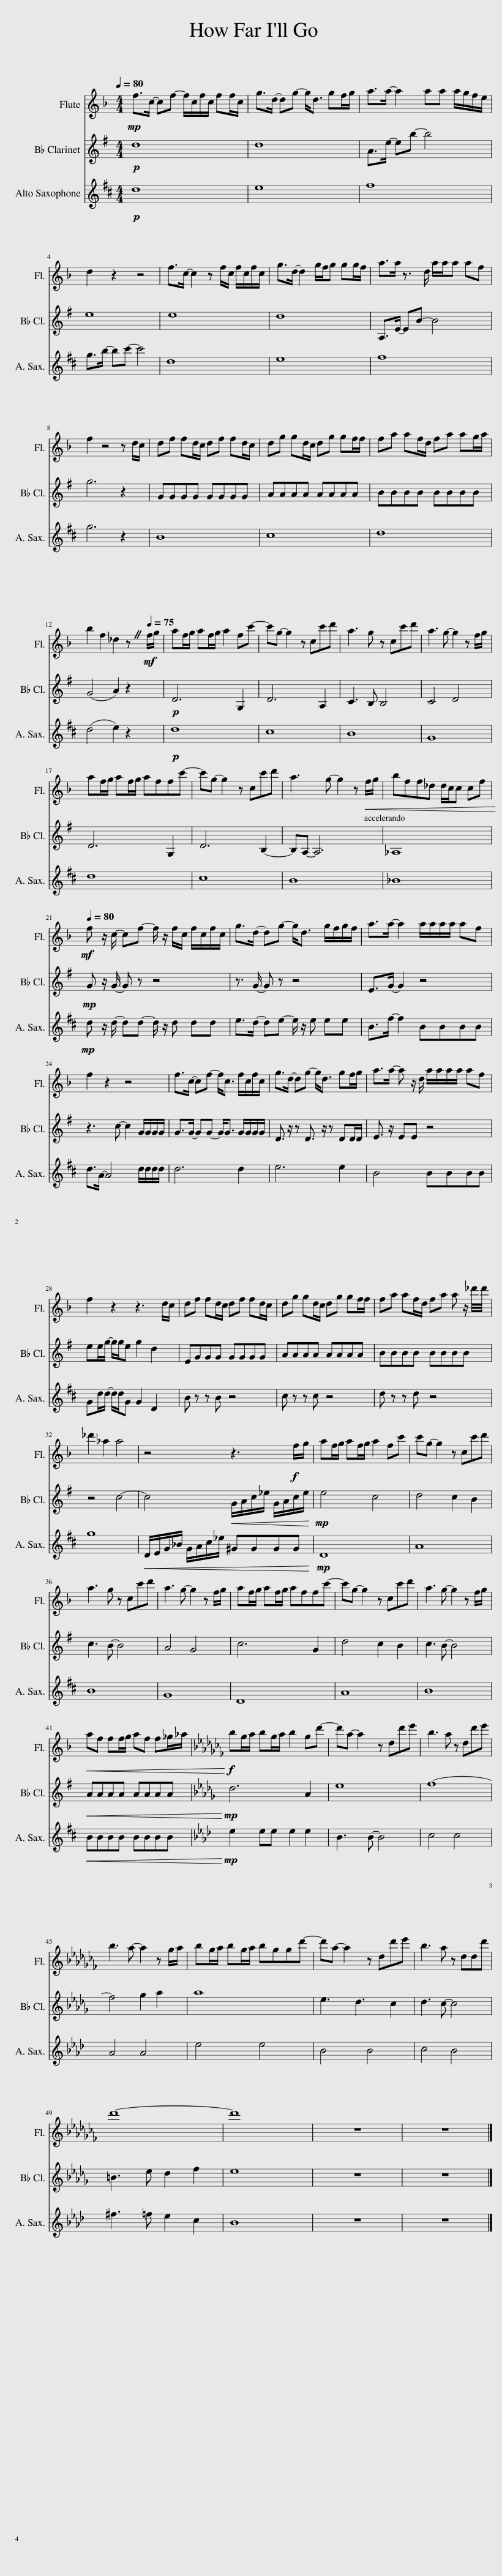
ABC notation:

X:1
%%score 1 2 3
L:1/8
Q:1/4=80
M:4/4
I:linebreak $
K:F
V:1 treble
V:2 treble transpose=-2
V:3 treble transpose=-9
V:1
!mp! f>c- cf- f/c/f/c/ ff/c/ | g>d- dg- g<d gf/g/ | a>a- a2 aa a/g/f/e/ |$ d2 z2 z4 | f>c- c2 z f/c/ f/c/f/c/ | %5
 g>d- d2 g/f/g gg/f/ | a>a z3/2 d/ a/a/a af |$ f2 z4 z d/c/ | df fd/c/ df fd/c/ | dg gd/c/ dg gf/f/ | %10
 fa af/d/ fa ag/a/ |$ b2 f2 _d2 z[Q:1/4=75]!mf! f/g/ | af/g/ af/g/ a2 fc'- | c'g- g2 z cc'd' | a3 g z cc'd' | %15
 a3 g- g2 z f/g/ |$ af/g/ af/g/ affc'- | c'g- g2 z cc'd' | a3 g- g2 z!<(! f/g/!<)! | bff_d d/c/c cf |$ %20
[Q:1/4=80]!mf! f z/ c/- cf- f/ z/ f/c/ f/c/f/c/ | g>d- dg- g<d g/f/g/f/ | a>a- a2 a/a/a/a/ af |$ f2 z2 z4 | f>c- cf- f<c f/c/f/c/ | %25
 g>d- dg- g<d gf/g/ | a>a- a z/ d/ a/a/a/a/ af |$ f2 z2 z3 d/c/ | df fd/c/ df fd/c/ | dg gd/c/ dg gf/f/ | %30
 fa af/d/ fa a z/ _d'/4d'/4 |$ _d'2 _a2 a4 | z4 z3!f! f/g/ | af/g/ af/g/ a2 fc' | c'g- g2 z cc'd' |$ %35
 a3 g z cc'd' | a3 g- g2 z f/g/ | af/g/ af/g/ affc'- | c'g- g2 z cc'd' | a3 g- g2 z f/g/ |$ %40
!<(! af ff/g/ af f_g/_a/!<)! |[K:Cb]!f! bg/a/ bg/a/ b2 gd'- | d'a- a2 z dd'e' | b3 a z dd'e' |$ b3 a- a2 z g/a/ | %45
 bg/a/ bg/a/ bggd'- | d'a- a2 z dd'e' | b3 a z ddd' |$ d'8- | d'8 | %50
 z8 | z8 |] %52
V:2
[K:G]!p! d8 | d8 | A>e- eb- b4 |$ e8 | e8 | %5
 d8 | A,>E- EB- B4 |$ g6 z2 | GGGG GGGG | AAAA AAAA | %10
 BBBB BBBB |$ (G4 A2) z2 |!p! D6 G,2 | D6 A,2 | C3 B, B,4 | %15
 C4 D4 |$ D6 G,2 | D6 B,2- | B,A,- A,6 | _A,8 |$ %20
!mp! G z/ G/- G z z4 | z3/2 G/- G z z4 | E>G- G2 z4 |$ z3 c- c2 G/G/G/G/ | G>G- GG- G<G G/G/G/G/ | %25
 D3/2 z/ z D3/2 z/ z DD/D/ | E3/2 z/ EE z4 |$ ee/g/- g/g/e g2 d2 | EGGG GGGG | AAAA AAAA | %30
 BBBB BBBB |$ z4 c4- | c4!<(! G/A/c/_e/ G/A/c/e/!<)! |!mp! e4 c4 | d4 c2 B2 |$ %35
 c3 B- B4 | A4 G4 | c6 G2 | d4 c2 B2 | c3 B- B4 |$ %40
!<(! AAAA AAAA!<)! |[K:Db]!mp! d6 A2 | e8 | f8- |$ f4 g2 a2 | %45
 a8 | e3 d3 c2 | d3 c- c4 |$ =B3 e d2 f2 | e8 | %50
 z8 | z8 |] %52
V:3
[K:D]!p! d8 | e8 | f8 |$ g>b- bc'- c'4 | d8 | %5
 e8 | f8 |$ g6 z2 | B8 | c8 | %10
 d8 |$ (d4 e2) z2 |!p! d8 | c8 | B8 | %15
 G8 |$ d8 | c8 | B8 | _B8 |$ %20
!mp! d z/ d/- dd- d/ z/ d dd | e>d- de- e/ z/ e ee | B>f- f2 BBBB |$ d>A- A4 d/d/d/d/ | d6 d2 | %25
 e6 e2 | B4 BBBB |$ Gd/d/- d/d/G G2 D2 | B z z B z4 | c z z c z4 | %30
 d z z d z4 |$ g8 |!<(! D/E/G/_B/ G/A/c/_e/ ^GGGG!<)! |!mp! D8 | A8 |$ %35
 B8 | G8 | D8 | A8 | B8 |$ %40
!<(! BBBB BBBB!<)! |[K:Ab]!mp! e2 ee e2 e2 | B3 B- B4 | c4 c4 |$ A4 A4 | %45
 e4 e4 | B4 B4 | c4 B4 |$ ^f3 =f e2 c2 | B8 | %50
 z8 | z8 |] %52
